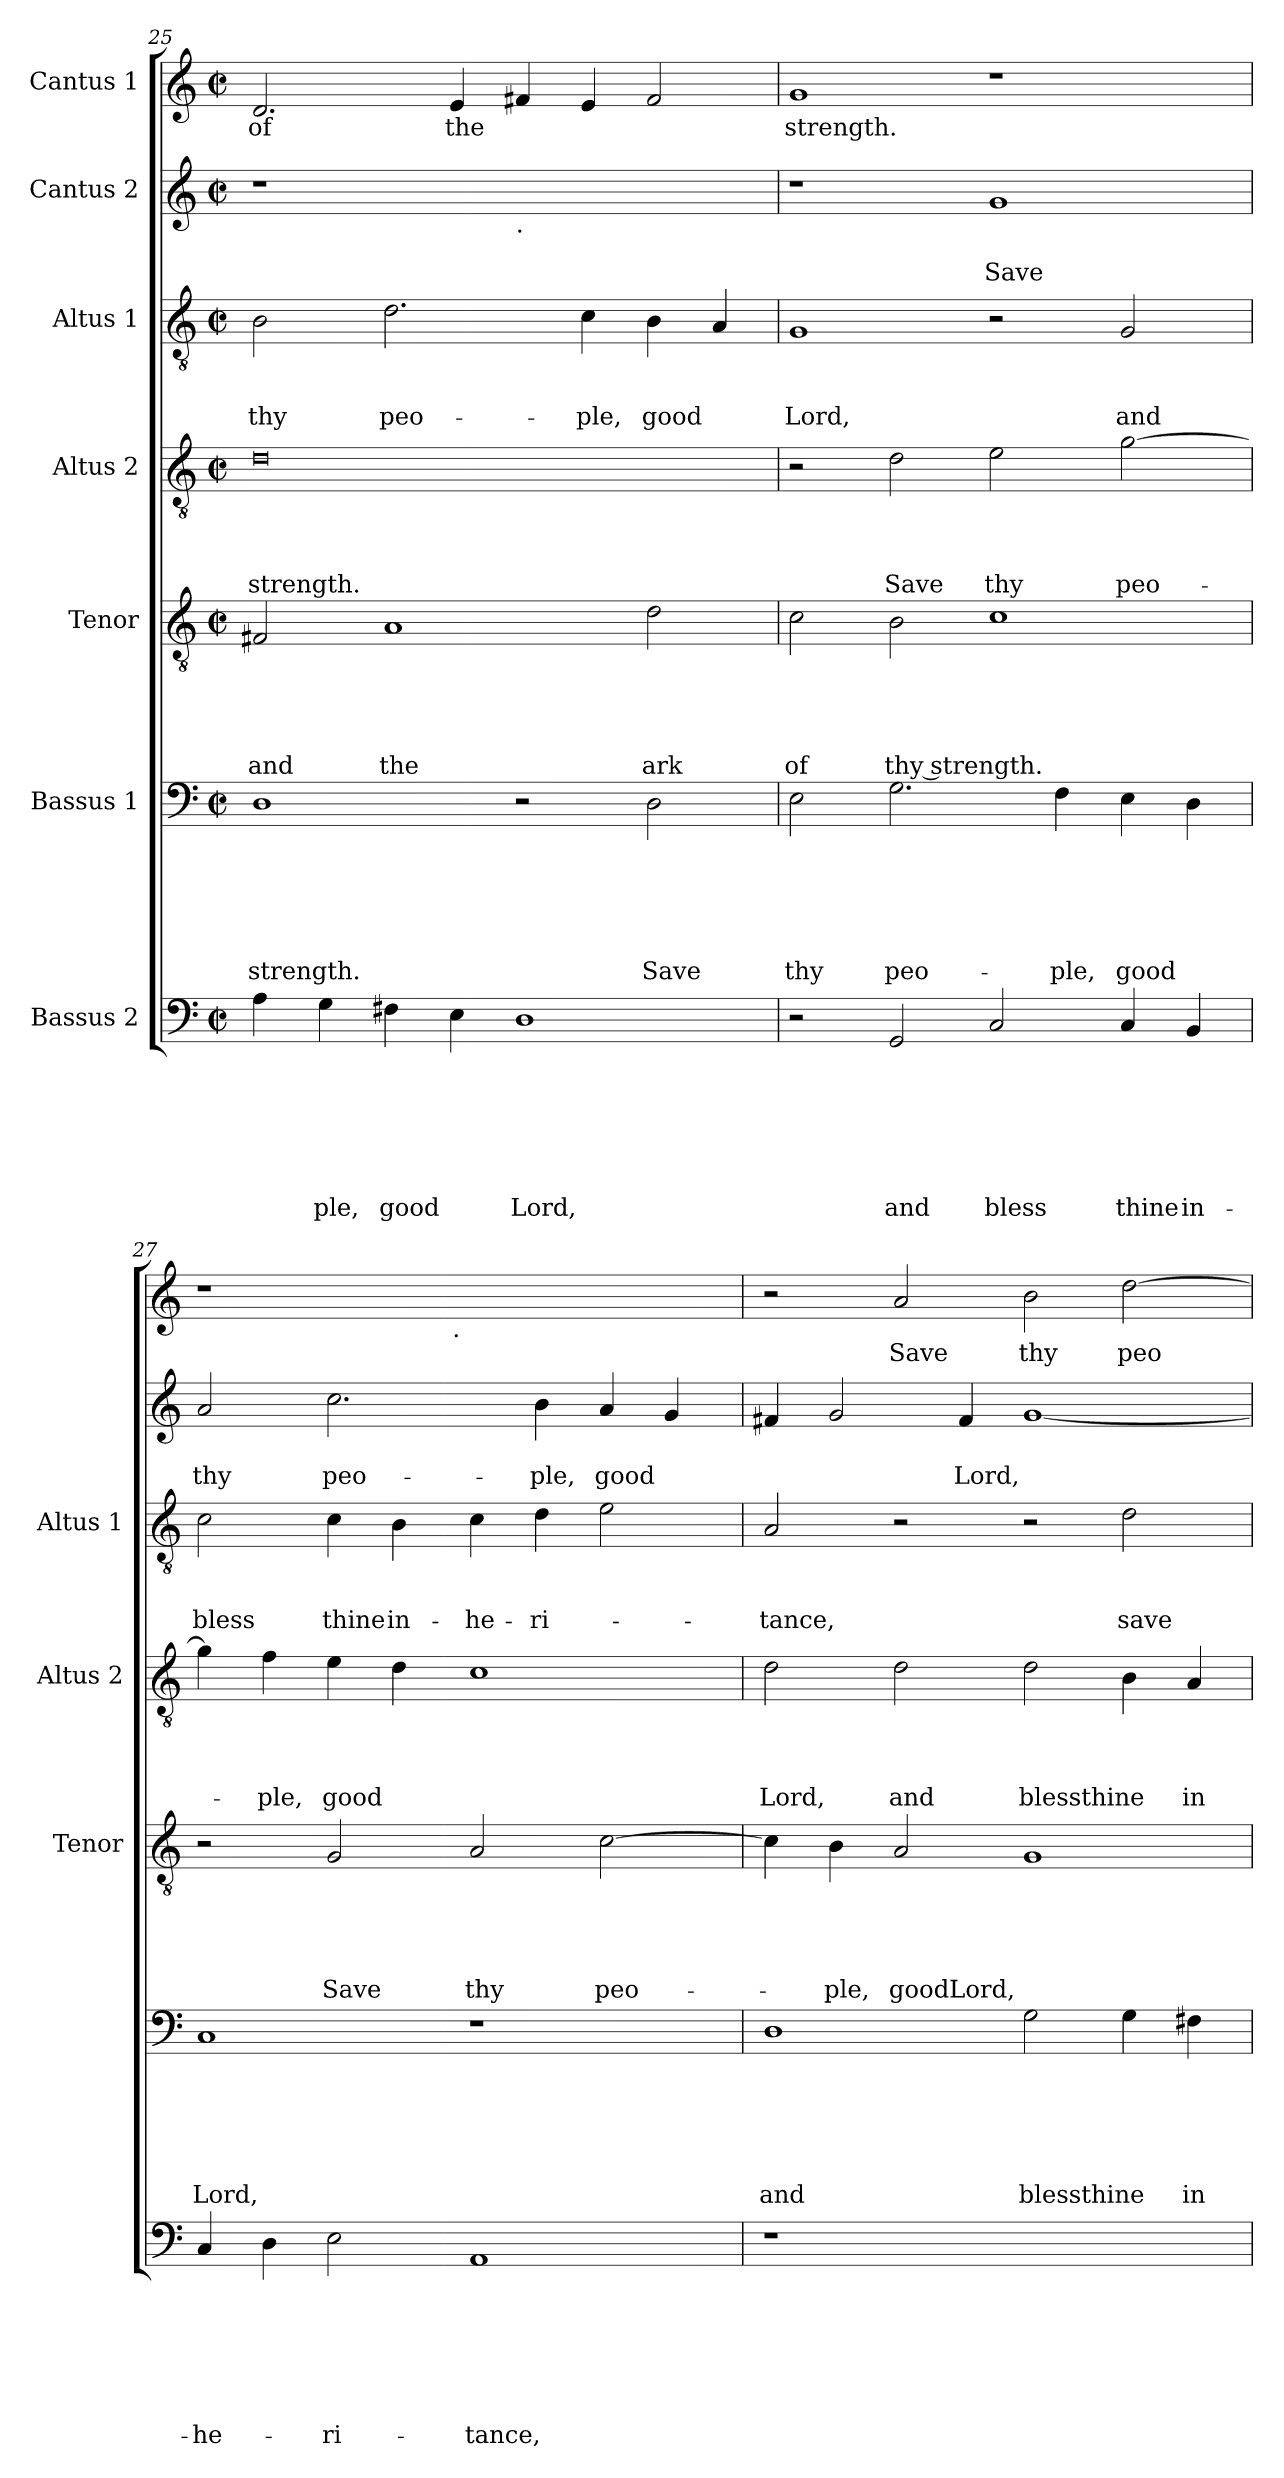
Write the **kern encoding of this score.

**kern	**text	**text	**text	**text	**text	**text	**text	**kern	**text	**text	**text	**text	**text	**text	**kern	**text	**text	**text	**text	**text	**kern	**text	**text	**text	**text	**kern	**text	**text	**text	**kern	**text	**text	**kern	**text
*part7	*part7	*part7	*part7	*part7	*part7	*part7	*part7	*part6	*part6	*part6	*part6	*part6	*part6	*part6	*part5	*part5	*part5	*part5	*part5	*part5	*part4	*part4	*part4	*part4	*part4	*part3	*part3	*part3	*part3	*part2	*part2	*part2	*part1	*part1
*staff7	*staff7	*staff7	*staff7	*staff7	*staff7	*staff7	*staff7	*staff6	*staff6	*staff6	*staff6	*staff6	*staff6	*staff6	*staff5	*staff5	*staff5	*staff5	*staff5	*staff5	*staff4	*staff4	*staff4	*staff4	*staff4	*staff3	*staff3	*staff3	*staff3	*staff2	*staff2	*staff2	*staff1	*staff1
*I"Bassus 2	*	*	*	*	*	*	*	*I"Bassus 1	*	*	*	*	*	*	*I"Tenor	*	*	*	*	*	*I"Altus 2	*	*	*	*	*I"Altus 1	*	*	*	*I"Cantus 2	*	*	*I"Cantus 1	*
*	*	*	*	*	*	*	*	*	*	*	*	*	*	*	*I'Tenor	*	*	*	*	*	*I'Altus 2	*	*	*	*	*I'Altus 1	*	*	*	*	*	*	*	*
!!LO:LB:g=z
*clefF4	*	*	*	*	*	*	*	*clefF4	*	*	*	*	*	*	*clefGv2	*	*	*	*	*	*clefGv2	*	*	*	*	*clefGv2	*	*	*	*clefG2	*	*	*clefG2	*
*k[]	*	*	*	*	*	*	*	*k[]	*	*	*	*	*	*	*k[]	*	*	*	*	*	*k[]	*	*	*	*	*k[]	*	*	*	*k[]	*	*	*k[]	*
*C:	*	*	*	*	*	*	*	*C:	*	*	*	*	*	*	*C:	*	*	*	*	*	*C:	*	*	*	*	*C:	*	*	*	*C:	*	*	*C:	*
*M2/2	*	*	*	*	*	*	*	*M2/2	*	*	*	*	*	*	*M2/2	*	*	*	*	*	*M2/2	*	*	*	*	*M2/2	*	*	*	*M2/2	*	*	*M2/2	*
*met(c|)	*	*	*	*	*	*	*	*met(c|)	*	*	*	*	*	*	*met(c|)	*	*	*	*	*	*met(c|)	*	*	*	*	*met(c|)	*	*	*	*met(c|)	*	*	*met(c|)	*
=25	=25	=25	=25	=25	=25	=25	=25	=25	=25	=25	=25	=25	=25	=25	=25	=25	=25	=25	=25	=25	=25	=25	=25	=25	=25	=25	=25	=25	=25	=25	=25	=25	=25	=25
!	!	!	!	!	!	!	!	!	!	!	!	!	!	!LO:LY:b	!	!	!	!	!	!LO:LY:b	!	!	!	!	!LO:LY:b	!	!	!	!LO:LY:b	!	!	!	!	!LO:LY:b
4A\	.	.	.	.	.	.	.	1D	.	.	.	.	.	strength.	2F#X/	.	.	.	.	and	0d	.	.	.	strength.	2B\	.	.	thy	1r	.	.	2.d/	of
!	!	!	!	!	!	!	!LO:LY:b	!	!	!	!	!	!	!	!	!	!	!	!	!	!	!	!	!	!	!	!	!	!	!	!	!	!	!
4G\	.	.	.	.	.	.	-ple,	.	.	.	.	.	.	.	.	.	.	.	.	.	.	.	.	.	.	.	.	.	.	.	.	.	.	.
!	!	!	!	!	!	!	!LO:LY:b	!	!	!	!	!	!	!	!	!	!	!	!	!LO:LY:b	!	!	!	!	!	!	!	!	!LO:LY:b	!	!	!	!	!
4F#X\	.	.	.	.	.	.	good	.	.	.	.	.	.	.	1A	.	.	.	.	the	.	.	.	.	.	2.d\	.	.	peo-	.	.	.	.	.
!	!	!	!	!	!	!	!	!	!	!	!	!	!	!	!	!	!	!	!	!	!	!	!	!	!	!	!	!	!	!	!	!	!	!LO:LY:b
4E\	.	.	.	.	.	.	.	.	.	.	.	.	.	.	.	.	.	.	.	.	.	.	.	.	.	.	.	.	.	.	.	.	4e/	the
!	!	!	!	!	!	!	!	!	!	!	!	!	!	!	!	!	!	!	!	!	!	!	!	!	!	!	!	!	!	!LO:TX:b:t=.	!	!	!	!
!	!	!	!	!	!	!	!LO:LY:b	!	!	!	!	!	!	!	!	!	!	!	!	!	!	!	!	!	!	!	!	!	!	!	!	!	!	!
1D	.	.	.	.	.	.	Lord,	2r	.	.	.	.	.	.	.	.	.	.	.	.	.	.	.	.	.	.	.	.	.	1ryy	.	.	4f#X/	.
!	!	!	!	!	!	!	!	!	!	!	!	!	!	!	!	!	!	!	!	!	!	!	!	!	!	!	!	!	!LO:LY:b	!	!	!	!	!
.	.	.	.	.	.	.	.	.	.	.	.	.	.	.	.	.	.	.	.	.	.	.	.	.	.	4c\	.	.	-ple,	.	.	.	4e/	.
!	!	!	!	!	!	!	!	!	!	!	!	!	!	!LO:LY:b	!	!	!	!	!	!LO:LY:b	!	!	!	!	!	!	!	!	!LO:LY:b	!	!	!	!	!
.	.	.	.	.	.	.	.	2D\	.	.	.	.	.	Save	2d\	.	.	.	.	ark	.	.	.	.	.	4B\	.	.	good	.	.	.	2f#/	.
.	.	.	.	.	.	.	.	.	.	.	.	.	.	.	.	.	.	.	.	.	.	.	.	.	.	4A/	.	.	.	.	.	.	.	.
=26	=26	=26	=26	=26	=26	=26	=26	=26	=26	=26	=26	=26	=26	=26	=26	=26	=26	=26	=26	=26	=26	=26	=26	=26	=26	=26	=26	=26	=26	=26	=26	=26	=26	=26
!	!	!	!	!	!	!	!	!	!	!	!	!	!	!LO:LY:b	!	!	!	!	!	!LO:LY:b	!	!	!	!	!	!	!	!	!LO:LY:b	!	!	!	!	!LO:LY:b
2r	.	.	.	.	.	.	.	2E\	.	.	.	.	.	thy	2c\	.	.	.	.	of	2r	.	.	.	.	1G	.	.	Lord,	1r	.	.	1g	strength.
!	!	!	!	!	!	!	!LO:LY:b	!	!	!	!	!	!	!LO:LY:b	!	!	!	!	!	!LO:LY:b	!	!	!	!	!LO:LY:b	!	!	!	!	!	!	!	!	!
2GG/	.	.	.	.	.	.	and	2.G\	.	.	.	.	.	peo-	2B\	.	.	.	.	thy strength.	2d\	.	.	.	Save	.	.	.	.	.	.	.	.	.
!	!	!	!	!	!	!	!LO:LY:b	!	!	!	!	!	!	!	!	!	!	!	!	!	!	!	!	!	!LO:LY:b	!	!	!	!	!	!	!LO:LY:b	!	!
2C/	.	.	.	.	.	.	bless	.	.	.	.	.	.	.	1c	.	.	.	.	.	2e\	.	.	.	thy	2r	.	.	.	1g	.	Save	1r	.
!	!	!	!	!	!	!	!	!	!	!	!	!	!	!LO:LY:b	!	!	!	!	!	!	!	!	!	!	!	!	!	!	!	!	!	!	!	!
.	.	.	.	.	.	.	.	4F\	.	.	.	.	.	-ple,	.	.	.	.	.	.	.	.	.	.	.	.	.	.	.	.	.	.	.	.
!	!	!	!	!	!	!	!LO:LY:b	!	!	!	!	!	!	!LO:LY:b	!	!	!	!	!	!	!	!	!	!	!LO:LY:b	!	!	!	!LO:LY:b	!	!	!	!	!
4C/	.	.	.	.	.	.	thine	4E\	.	.	.	.	.	good	.	.	.	.	.	.	[>2g\	.	.	.	peo-	2G/	.	.	and	.	.	.	.	.
!	!	!	!	!	!	!	!LO:LY:b	!	!	!	!	!	!	!	!	!	!	!	!	!	!	!	!	!	!	!	!	!	!	!	!	!	!	!
4BB/	.	.	.	.	.	.	in-	4D\	.	.	.	.	.	.	.	.	.	.	.	.	.	.	.	.	.	.	.	.	.	.	.	.	.	.
=27	=27	=27	=27	=27	=27	=27	=27	=27	=27	=27	=27	=27	=27	=27	=27	=27	=27	=27	=27	=27	=27	=27	=27	=27	=27	=27	=27	=27	=27	=27	=27	=27	=27	=27
!	!	!	!	!	!	!	!LO:LY:b	!	!	!	!	!	!	!LO:LY:b	!	!	!	!	!	!	!	!	!	!	!	!	!	!	!LO:LY:b	!	!	!LO:LY:b	!	!
*	*	*	*	*	*	*	*	*	*	*	*	*	*	*	*	*	*	*	*	*	*	*	*	*	*	*	*	*	*	*	*	*	*^	*
4C/	.	.	.	.	.	.	-he-	1C	.	.	.	.	.	Lord,	2r	.	.	.	.	.	4g\]	.	.	.	.	2c\	.	.	bless	2a/	.	thy	1r	2ryy	.
!	!	!	!	!	!	!	!	!	!	!	!	!	!	!	!	!	!	!	!	!	!	!	!	!	!LO:LY:b	!	!	!	!	!	!	!	!	!	!
4D\	.	.	.	.	.	.	.	.	.	.	.	.	.	.	.	.	.	.	.	.	4f\	.	.	.	-ple,	.	.	.	.	.	.	.	.	.	.
!	!	!	!	!	!	!	!LO:LY:b	!	!	!	!	!	!	!	!	!	!	!	!	!LO:LY:b	!	!	!	!	!LO:LY:b	!	!	!	!LO:LY:b	!	!	!LO:LY:b	!	!	!
2E\	.	.	.	.	.	.	-ri-	.	.	.	.	.	.	.	2G/	.	.	.	.	Save	4e\	.	.	.	good	4c\	.	.	thine	2.cc\	.	peo-	.	4...ryy	.
!	!	!	!	!	!	!	!	!	!	!	!	!	!	!	!	!	!	!	!	!	!	!	!	!	!	!	!	!	!LO:LY:b	!	!	!	!	!	!
.	.	.	.	.	.	.	.	.	.	.	.	.	.	.	.	.	.	.	.	.	4d\	.	.	.	.	4B\	.	.	in-	.	.	.	.	.	.
!	!	!	!	!	!	!	!	!	!	!	!	!	!	!	!	!	!	!	!	!	!	!	!	!	!	!	!	!	!	!	!	!	!	!LO:TX:b:t=.	!
.	.	.	.	.	.	.	.	.	.	.	.	.	.	.	.	.	.	.	.	.	.	.	.	.	.	.	.	.	.	.	.	.	.	1ryy	.
!	!	!	!	!	!	!	!LO:LY:b	!	!	!	!	!	!	!	!	!	!	!	!	!LO:LY:b	!	!	!	!	!	!	!	!	!LO:LY:b	!	!	!	!	!	!
1AA	.	.	.	.	.	.	-tance,	1r	.	.	.	.	.	.	2A/	.	.	.	.	thy	1c	.	.	.	.	4c\	.	.	-he-	.	.	.	1ryy	.	.
!	!	!	!	!	!	!	!	!	!	!	!	!	!	!	!	!	!	!	!	!	!	!	!	!	!	!	!	!	!LO:LY:b:rj	!	!	!LO:LY:b	!	!	!
.	.	.	.	.	.	.	.	.	.	.	.	.	.	.	.	.	.	.	.	.	.	.	.	.	.	4d\	.	.	-ri-	4b\	.	-ple,	.	.	.
!	!	!	!	!	!	!	!	!	!	!	!	!	!	!	!	!	!	!	!	!LO:LY:b	!	!	!	!	!	!	!	!	!	!	!	!LO:LY:b	!	!	!
.	.	.	.	.	.	.	.	.	.	.	.	.	.	.	[>2c\	.	.	.	.	peo-	.	.	.	.	.	2e\	.	.	.	4a/	.	good	.	.	.
.	.	.	.	.	.	.	.	.	.	.	.	.	.	.	.	.	.	.	.	.	.	.	.	.	.	.	.	.	.	4g/	.	.	.	.	.
.	.	.	.	.	.	.	.	.	.	.	.	.	.	.	.	.	.	.	.	.	.	.	.	.	.	.	.	.	.	.	.	.	.	32ryy	.
=28	=28	=28	=28	=28	=28	=28	=28	=28	=28	=28	=28	=28	=28	=28	=28	=28	=28	=28	=28	=28	=28	=28	=28	=28	=28	=28	=28	=28	=28	=28	=28	=28	=28	=28	=28
!	!	!	!	!	!	!	!	!	!	!	!	!	!	!LO:LY:b	!	!	!	!	!	!	!	!	!	!	!LO:LY:b	!	!	!	!LO:LY:b	!	!	!	!	!	!
*	*	*	*	*	*	*	*	*	*	*	*	*	*	*	*	*	*	*	*	*	*	*	*	*	*	*	*	*	*	*	*	*	*v	*v	*
1r	.	.	.	.	.	.	.	1D	.	.	.	.	.	and	4c\]	.	.	.	.	.	2d\	.	.	.	Lord,	2A/	.	.	-tance,	4f#X/	.	.	2r	.
!	!	!	!	!	!	!	!	!	!	!	!	!	!	!	!	!	!	!	!	!LO:LY:b	!	!	!	!	!	!	!	!	!	!	!	!	!	!
.	.	.	.	.	.	.	.	.	.	.	.	.	.	.	4B\	.	.	.	.	-ple,	.	.	.	.	.	.	.	.	.	2g/	.	.	.	.
!	!	!	!	!	!	!	!	!	!	!	!	!	!	!	!	!	!	!	!	!LO:LY:b	!	!	!	!	!LO:LY:b	!	!	!	!	!	!	!	!	!LO:LY:b
.	.	.	.	.	.	.	.	.	.	.	.	.	.	.	2A/	.	.	.	.	goodLord,	2d\	.	.	.	and	2r	.	.	.	.	.	.	2a/	Save
!	!	!	!	!	!	!	!	!	!	!	!	!	!	!	!	!	!	!	!	!	!	!	!	!	!	!	!	!	!	!	!	!LO:LY:b	!	!
.	.	.	.	.	.	.	.	.	.	.	.	.	.	.	.	.	.	.	.	.	.	.	.	.	.	.	.	.	.	4f#/	.	Lord,	.	.
!	!	!	!	!	!	!	!	!	!	!	!	!	!	!LO:LY:b	!	!	!	!	!	!	!	!	!	!	!LO:LY:b	!	!	!	!	!	!	!	!	!LO:LY:b
1ryy	.	.	.	.	.	.	.	2G\	.	.	.	.	.	blessthine	1G	.	.	.	.	.	2d\	.	.	.	blessthine	2r	.	.	.	[>1g	.	.	2b\	thy
!	!	!	!	!	!	!	!	!	!	!	!	!	!	!	!	!	!	!	!	!	!	!	!	!	!	!	!	!	!LO:LY:b	!	!	!	!	!LO:LY:b
.	.	.	.	.	.	.	.	4G\	.	.	.	.	.	.	.	.	.	.	.	.	4B\	.	.	.	.	2d\	.	.	save	.	.	.	[>2dd\	peo-
!	!	!	!	!	!	!	!	!	!	!	!	!	!	!LO:LY:b	!	!	!	!	!	!	!	!	!	!	!LO:LY:b	!	!	!	!	!	!	!	!	!
.	.	.	.	.	.	.	.	4F#X\	.	.	.	.	.	in-	.	.	.	.	.	.	4A/	.	.	.	in-	.	.	.	.	.	.	.	.	.
=	=	=	=	=	=	=	=	=	=	=	=	=	=	=	=	=	=	=	=	=	=	=	=	=	=	=	=	=	=	=	=	=	=	=
*-	*-	*-	*-	*-	*-	*-	*-	*-	*-	*-	*-	*-	*-	*-	*-	*-	*-	*-	*-	*-	*-	*-	*-	*-	*-	*-	*-	*-	*-	*-	*-	*-	*-	*-
